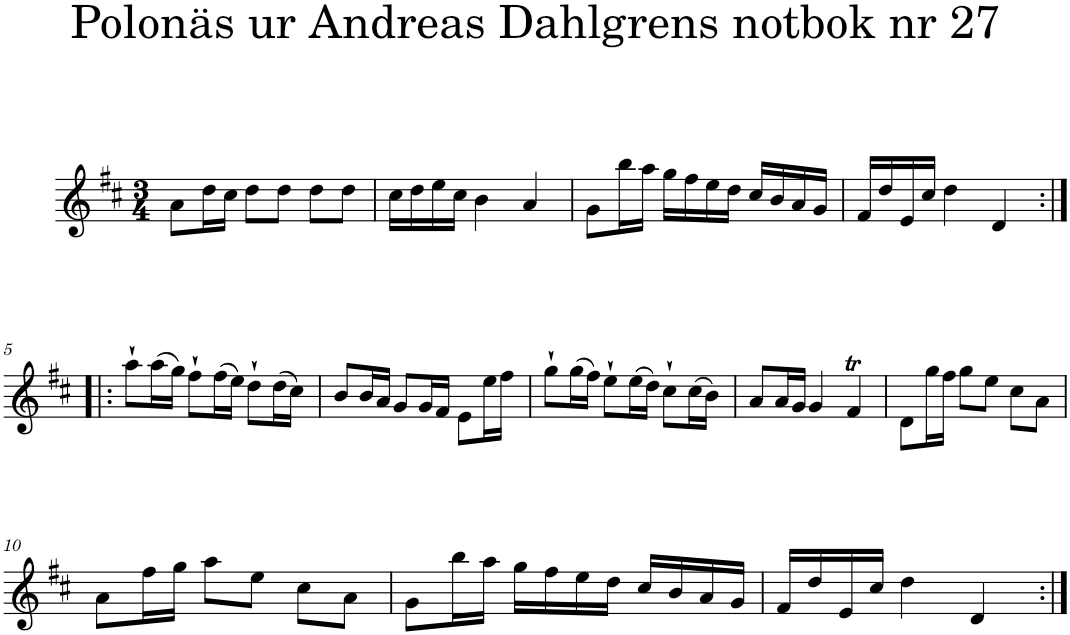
**kern
*part1
*staff1
*I"Piano
*I'Pno
*clefG2
*k[f#c#]
*D:
*M3/4
=1
8a\L
16dd\L
16cc#\JJ
8dd\L
8dd\J
8dd\L
8dd\J
=2
16cc#\LL
16dd\
16ee\
16cc#\JJ
4b\
4a/
=3
8g\L
16bb\L
16aa\JJ
16gg\LL
16ff#\
16ee\
16dd\JJ
16cc#/LL
16b/
16a/
16g/JJ
=4
16f#/LL
16dd/
16e/
16cc#/JJ
4dd\
4d/
!!LO:LB:g=z
=5:|!|:
8aa`\L
(16aa\L
16gg\JJ)
8ff#`\L
(16ff#\L
16ee\JJ)
8dd`\L
(16dd\L
16cc#\JJ)
=6
8b/L
16b/L
16a/JJ
8g/L
16g/L
16f#/JJ
8e\L
16ee\L
16ff#\JJ
=7
8gg`\L
(16gg\L
16ff#\JJ)
8ee`\L
(16ee\L
16dd\JJ)
8cc#`\L
(16cc#\L
16b\JJ)
=8
8a/L
16a/L
16g/JJ
4g/
4f#t/
=9
8d\L
16gg\L
16ff#\JJ
8gg\L
8ee\J
8cc#\L
8a\J
!!LO:LB:g=z
=10
8a\L
16ff#\L
16gg\JJ
8aa\L
8ee\J
8cc#\L
8a\J
=11
8g\L
16bb\L
16aa\JJ
16gg\LL
16ff#\
16ee\
16dd\JJ
16cc#/LL
16b/
16a/
16g/JJ
=12
16f#/LL
16dd/
16e/
16cc#/JJ
4dd\
4d/
=:|!
*-
